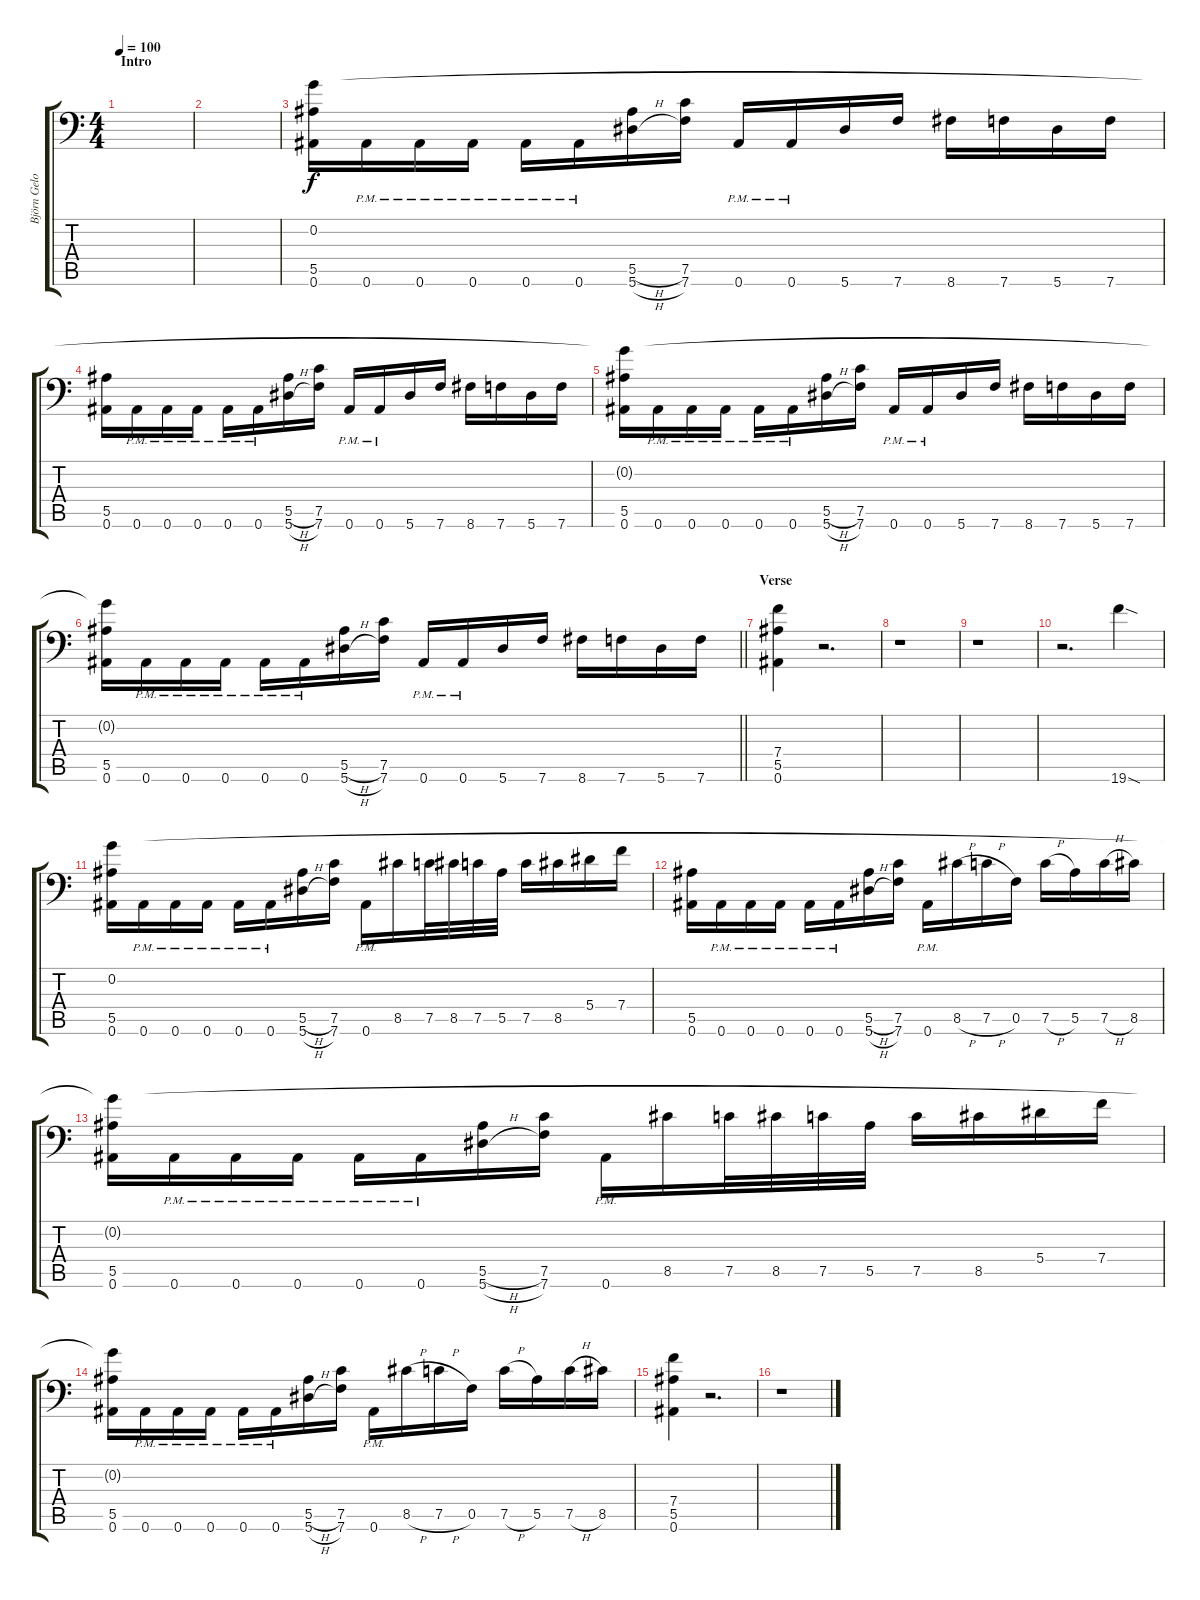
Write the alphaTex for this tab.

\track ("Björn Gelotte" "Björn Gelo") {instrument distortionguitar}
\staff {score tabs}
\tuning (C4 G3 Eb3 Bb2 F2 Bb1) {hide}
\ts (4 4)
\section ("" "Intro")
\tempo 100
\clef f4
\ks c
|
|
(0.2 5.5 0.6).16 0.6{pm}.16 0.6{pm}.16 0.6{pm}.16 0.6{pm}.16 0.6{pm}.16 (5.5{h} 5.6{h}).16 (7.5 7.6).16 0.6{pm}.16 0.6{pm}.16 5.6.16 7.6.16 8.6.16 7.6.16 5.6.16 7.6.16 |
(5.5 0.6).16 0.6{pm}.16 0.6{pm}.16 0.6{pm}.16 0.6{pm}.16 0.6{pm}.16 (5.5{h} 5.6{h}).16 (7.5 7.6).16 0.6{pm}.16 0.6{pm}.16 5.6.16 7.6.16 8.6.16 7.6.16 5.6.16 7.6.16 |
(0.2{t} 5.5 0.6).16 0.6{pm}.16 0.6{pm}.16 0.6{pm}.16 0.6{pm}.16 0.6{pm}.16 (5.5{h} 5.6{h}).16 (7.5 7.6).16 0.6{pm}.16 0.6{pm}.16 5.6.16 7.6.16 8.6.16 7.6.16 5.6.16 7.6.16 |
\barLineRight lightlight
(0.2{t} 5.5 0.6).16 0.6{pm}.16 0.6{pm}.16 0.6{pm}.16 0.6{pm}.16 0.6{pm}.16 (5.5{h} 5.6{h}).16 (7.5 7.6).16 0.6{pm}.16 0.6{pm}.16 5.6.16 7.6.16 8.6.16 7.6.16 5.6.16 7.6.16 |
\section ("" "Verse")
(7.4 5.5 0.6).4 r.2{d} |
r.1 |
r.1 |
r.2{d} 19.6{sod}.4 |
(0.2 5.5 0.6).16 0.6{pm}.16 0.6{pm}.16 0.6{pm}.16 0.6{pm}.16 0.6{pm}.16 (5.5{h} 5.6{h}).16 (7.5 7.6).16 0.6{pm}.16 8.5.16 7.5.32 8.5.32 7.5.32 5.5.32 7.5.16 8.5.16 5.4.16 7.4.16 |
(5.5 0.6).16 0.6{pm}.16 0.6{pm}.16 0.6{pm}.16 0.6{pm}.16 0.6{pm}.16 (5.5{h} 5.6{h}).16 (7.5 7.6).16 0.6{pm}.16 8.5{h}.16 7.5{h}.16 0.5.16 7.5{h}.16 5.5.16 7.5{h}.16 8.5.16 |
(0.2{t} 5.5 0.6).16 0.6{pm}.16 0.6{pm}.16 0.6{pm}.16 0.6{pm}.16 0.6{pm}.16 (5.5{h} 5.6{h}).16 (7.5 7.6).16 0.6{pm}.16 8.5.16 7.5.32 8.5.32 7.5.32 5.5.32 7.5.16 8.5.16 5.4.16 7.4.16 |
(0.2{t} 5.5 0.6).16 0.6{pm}.16 0.6{pm}.16 0.6{pm}.16 0.6{pm}.16 0.6{pm}.16 (5.5{h} 5.6{h}).16 (7.5 7.6).16 0.6{pm}.16 8.5{h}.16 7.5{h}.16 0.5.16 7.5{h}.16 5.5.16 7.5{h}.16 8.5.16 |
(7.4 5.5 0.6).4 r.2{d} |
r.1
